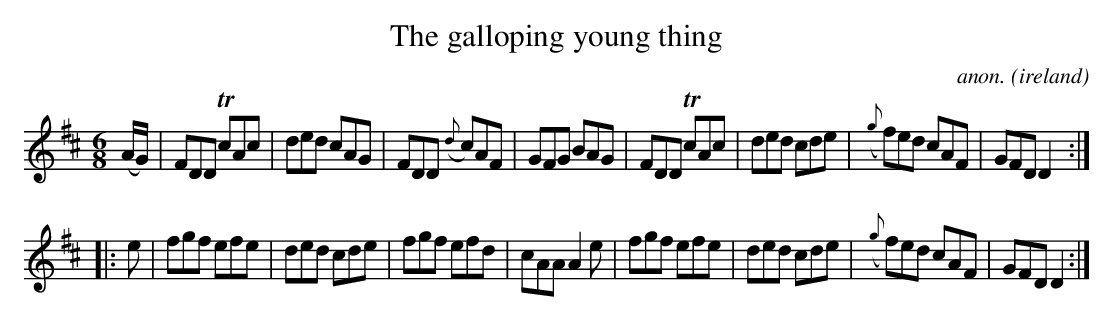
X:1
T:The galloping young thing
O:ireland
C:anon.
m:Tn = (3n/o/n/
M:6/8
L:1/8
K:D
(A/G/)|FDD TcAc|ded cAG|FDD ({d}c)AF|GFG BAG|FDD TcAc|ded cde|({g}f)ed cAF|GFD D2:|
|:e|fgf efe|ded cde|fgf efd|cAA A2e|fgf efe|ded cde|({g}f)ed cAF|GFD D2:|
